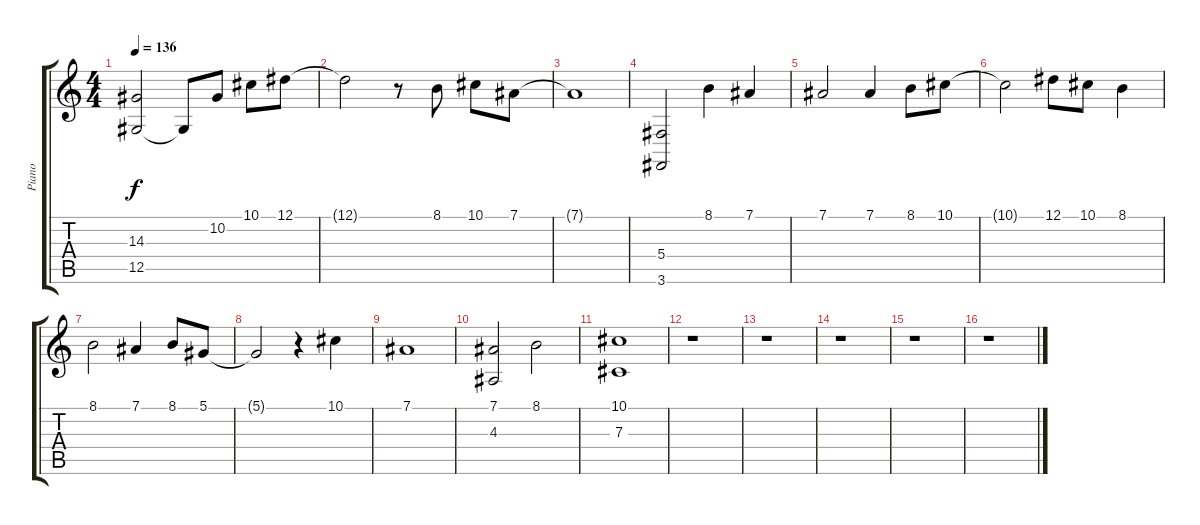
\track ("Piano" "Piano") {instrument brightacousticpiano}
\staff {score tabs}
\tuning (Eb4 Bb3 Gb3 Db3 Ab2 Eb2) {hide}
\ts (4 4)
\tempo 136
\clef g2
\ks c
(14.3 12.5).2{dy f} 12.5{t}.8 10.2.8 10.1.8 12.1.8 |
12.1{t}.2 r.8 8.1.8 10.1.8 7.1.8 |
7.1{t}.1 |
(5.4 3.6).2 8.1.4 7.1.4 |
7.1.2 7.1.4 8.1.8 10.1.8 |
10.1{t}.2 12.1.8 10.1.8 8.1.4 |
8.1.2 7.1.4 8.1.8 5.1.8 |
5.1{t}.2 r.4 10.1.4 |
7.1.1 |
(7.1 4.3).2 8.1.2 |
(10.1 7.3).1 |
r.1 |
r.1 |
r.1 |
r.1 |
r.1
